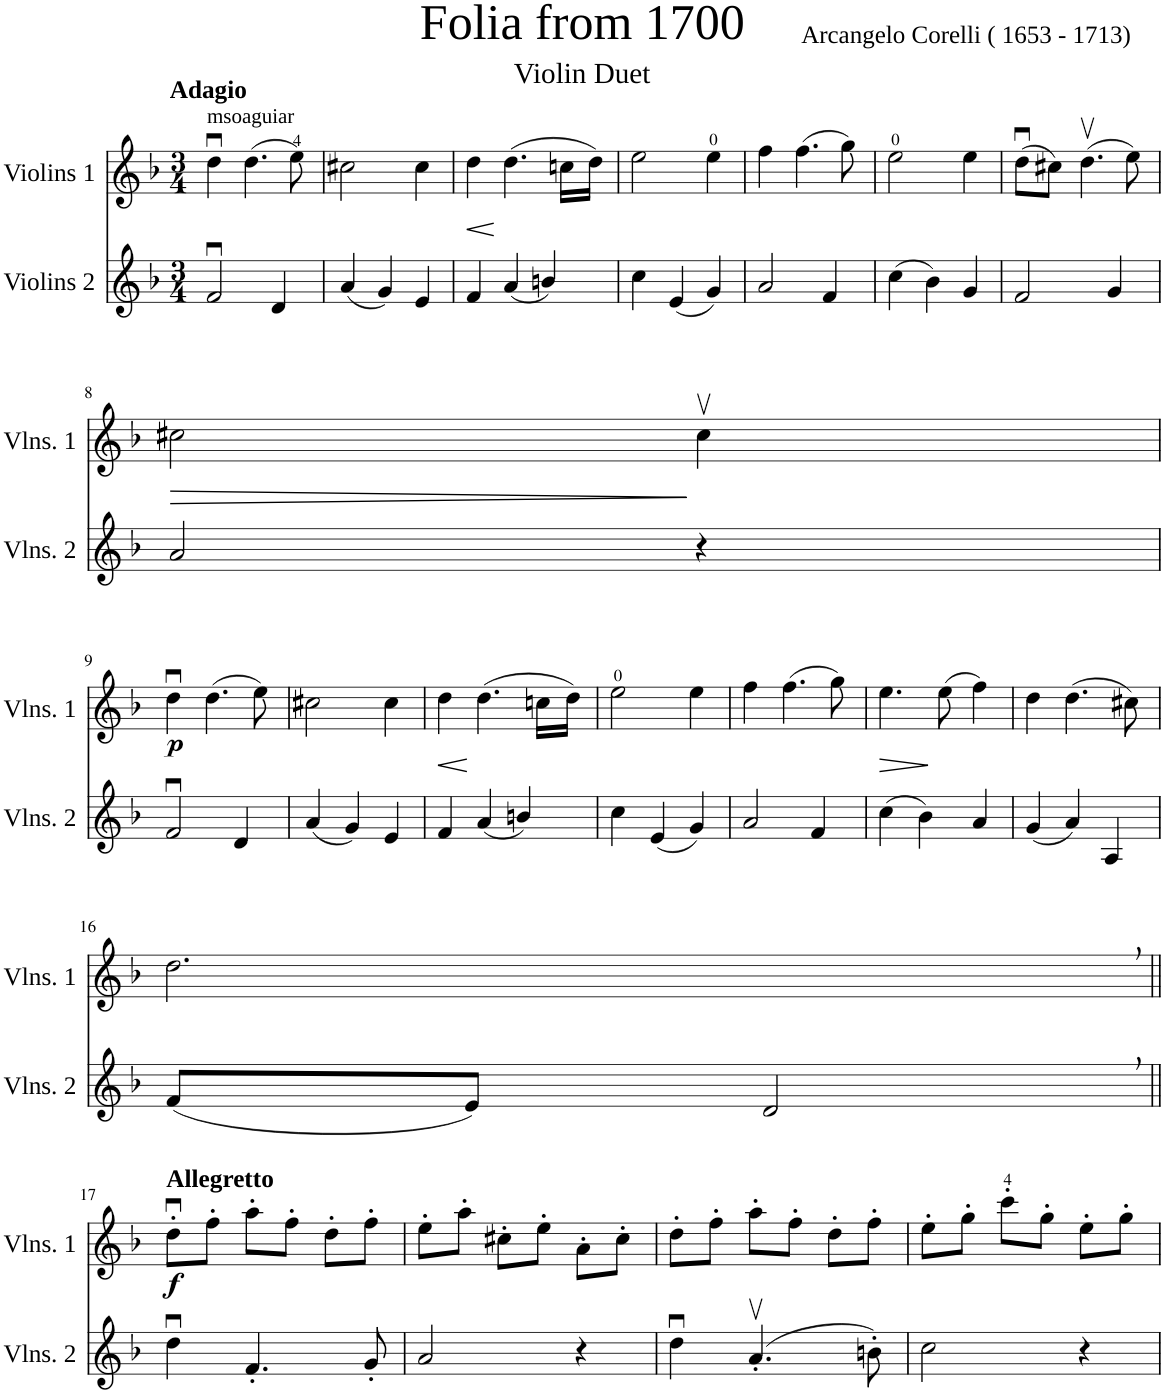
**kern	**kern	**dynam
*part2	*part1	*part1
*staff2	*staff1	*staff1
*I"Violins 2	*I"Violins 1	*
*I'Vlns. 2	*I'Vlns. 1	*
*clefG2	*clefG2	*
*k[b-]	*k[b-]	*
*M3/4	*M3/4	*
=1	=1	=1
!	!LO:TX:a:B:t=Adagio	!
!	!LO:TX:a:t=msoaguiar	!
2fu/	4ddu\	.
.	(4.dd\	.
4d/	.	.
.	8ee\)	.
=2	=2	=2
(4a/	2cc#X\	.
4g/)	.	.
4e/	4cc#\	.
=3	=3	=3
!	!	!LO:HP:b
4f/	4dd\	<
(4a/	(4.dd\	[
4bn/)	.	.
.	16ccn\LL	.
.	16dd\JJ)	.
=4	=4	=4
4cc\	2ee\	.
(4e/	.	.
4g/)	4ee\	.
=5	=5	=5
2a/	4ff\	.
.	(4.ff\	.
4f/	.	.
.	8gg\)	.
=6	=6	=6
(4cc\	2ee\	.
4b-\)	.	.
4g/	4ee\	.
=7	=7	=7
2f/	(8ddu\L	.
.	8cc#X\J)	.
.	(4.ddv\	.
4g/	.	.
.	8ee\)	.
!!LO:LB:g=z
=8	=8	=8
!	!	!LO:HP:b
2a/	2cc#X\	>
4r	4cc#v\	]
!!LO:LB:g=z
=9	=9	=9
!	!	!LO:DY:b
2fu/	4ddu\	p
.	(4.dd\	.
4d/	.	.
.	8ee\)	.
=10	=10	=10
(4a/	2cc#X\	.
4g/)	.	.
4e/	4cc#\	.
=11	=11	=11
!	!	!LO:HP:b
4f/	4dd\	<
(4a/	(4.dd\	[
4bn/)	.	.
.	16ccn\LL	.
.	16dd\JJ)	.
=12	=12	=12
4cc\	2ee\	.
(4e/	.	.
4g/)	4ee\	.
=13	=13	=13
2a/	4ff\	.
.	(4.ff\	.
4f/	.	.
.	8gg\)	.
=14	=14	=14
!	!	!LO:HP:b
(4cc\	4.ee\	>
4b-\)	.	.
.	(8ee\	]
4a/	4ff\)	.
=15	=15	=15
(4g/	4dd\	.
4a/)	(4.dd\	.
4A/	.	.
.	8cc#X\)	.
!!LO:LB:g=z
=16	=16	=16
(8f/L	2.dd,\	.
8e/J)	.	.
2d,/	.	.
!!LO:LB:g=z
=17||	=17||	=17||
!	!LO:TX:a:B:t=Allegretto	!
!	!	!LO:DY:b
4ddu\	8ddu'\L	f
.	8ff'\J	.
4.f'/	8aa'\L	.
.	8ff'\J	.
.	8dd'\L	.
8g'/	8ff'\J	.
=18	=18	=18
2a/	8ee'\L	.
.	8aa'\J	.
.	8cc#X'\L	.
.	8ee'\J	.
4r	8a'\L	.
.	8cc#'\J	.
=19	=19	=19
4ddu\	8dd'\L	.
.	8ff'\J	.
(4.av'/	8aa'\L	.
.	8ff'\J	.
.	8dd'\L	.
8bn'\)	8ff'\J	.
=20	=20	=20
2cc\	8ee'\L	.
.	8gg'\J	.
.	8ccc'\L	.
.	8gg'\J	.
4r	8ee'\L	.
.	8gg'\J	.
=	=	=
*-	*-	*-
